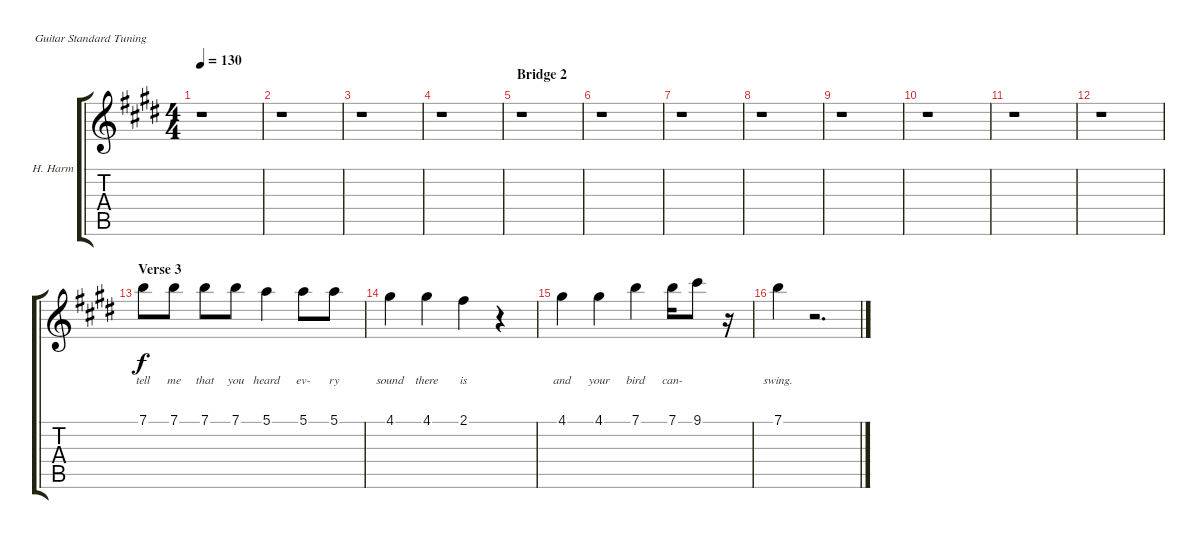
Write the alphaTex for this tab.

\defaultSystemsLayout 4
\bracketExtendMode groupsimilarinstruments
\firstSystemTrackNameOrientation horizontal
\otherSystemsTrackNameOrientation horizontal
\chordDiagramsInScore
\track ("High Harmony" "H. Harm") {instrument electricguitarclean}
\staff {score tabs}
\tuning (E4 B3 G3 D3 A2 E2)
\ts (4 4)
\tempo 130
\clef g2
\scale
0.25
\ks e
r.1{dy f} |
\scale
0.25 r.1 |
\scale
0.25 r.1 |
\scale
0.25 r.1 |
\section ("" "Bridge 2")
\scale
0.25 r.1 |
\scale
0.25 r.1 |
\scale
0.25 r.1 |
\scale
0.25 r.1 |
\scale
0.25 r.1 |
\scale
0.25 r.1 |
\scale
0.25 r.1 |
\scale
0.25 r.1 |
\section ("" "Verse 3")
\scale
0.289575 7.1.8{lyrics (0 "tell") lyrics (1 "") lyrics (2 "") lyrics (3 "") lyrics (4 "")} 7.1.8{lyrics (0 "me") lyrics (1 "") lyrics (2 "") lyrics (3 "") lyrics (4 "")} 7.1.8{lyrics (0 "that") lyrics (1 "") lyrics (2 "") lyrics (3 "") lyrics (4 "")} 7.1.8{lyrics (0 "you") lyrics (1 "") lyrics (2 "") lyrics (3 "") lyrics (4 "")} 5.1.4{lyrics (0 "heard") lyrics (1 "") lyrics (2 "") lyrics (3 "") lyrics (4 "")} 5.1.8{lyrics (0 "ev-") lyrics (1 "") lyrics (2 "") lyrics (3 "") lyrics (4 "")} 5.1.8{lyrics (0 "ry") lyrics (1 "") lyrics (2 "") lyrics (3 "") lyrics (4 "")} |
\scale
0.235521 4.1.4{lyrics (0 "sound") lyrics (1 "") lyrics (2 "") lyrics (3 "") lyrics (4 "")} 4.1.4{lyrics (0 "there") lyrics (1 "") lyrics (2 "") lyrics (3 "") lyrics (4 "")} 2.1.4{lyrics (0 "is") lyrics (1 "") lyrics (2 "") lyrics (3 "") lyrics (4 "")} r.4 |
\scale
0.303089 4.1.4{lyrics (0 "and") lyrics (1 "") lyrics (2 "") lyrics (3 "") lyrics (4 "")} 4.1.4{lyrics (0 "your") lyrics (1 "") lyrics (2 "") lyrics (3 "") lyrics (4 "")} 7.1.4{lyrics (0 "bird") lyrics (1 "") lyrics (2 "") lyrics (3 "") lyrics (4 "")} 7.1.16{lyrics (0 "can-") lyrics (1 "") lyrics (2 "") lyrics (3 "") lyrics (4 "")} 9.1.8{lyrics (0 "") lyrics (1 "") lyrics (2 "") lyrics (3 "") lyrics (4 "")} r.16 |
\scale
0.171815 7.1.4{lyrics (0 "swing.") lyrics (1 "") lyrics (2 "") lyrics (3 "") lyrics (4 "")} r.2{d}
